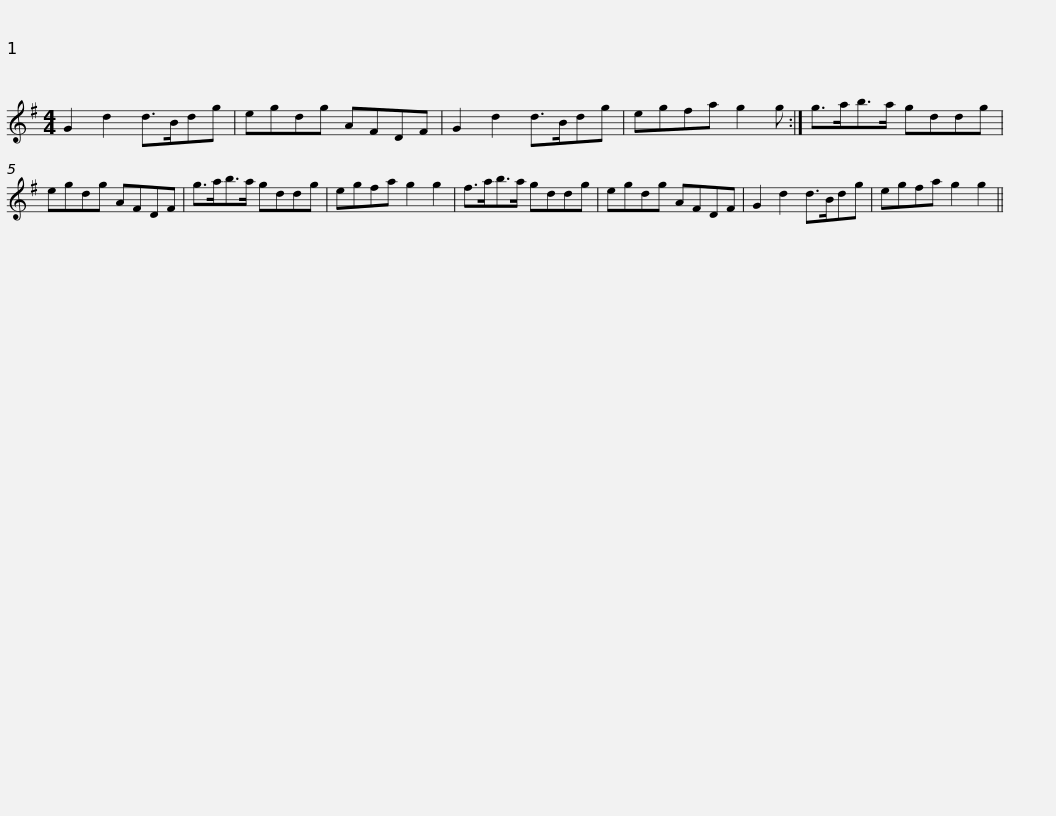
X:1
L:1/8
M:4/4
I:linebreak $
K:G
V:1 treble
V:1
 G2 d2 d>Bdg | egdg AFDF | G2 d2 d>Bdg | egfa g2 g :| g>ab>a gddg | %5
 egdg AFDF |$ g>ab>a gddg | egfa g2 g2 | f>ab>a gddg | egdg AFDF | %10
 G2 d2 d>Bdg | egfa g2 g2 || %12
